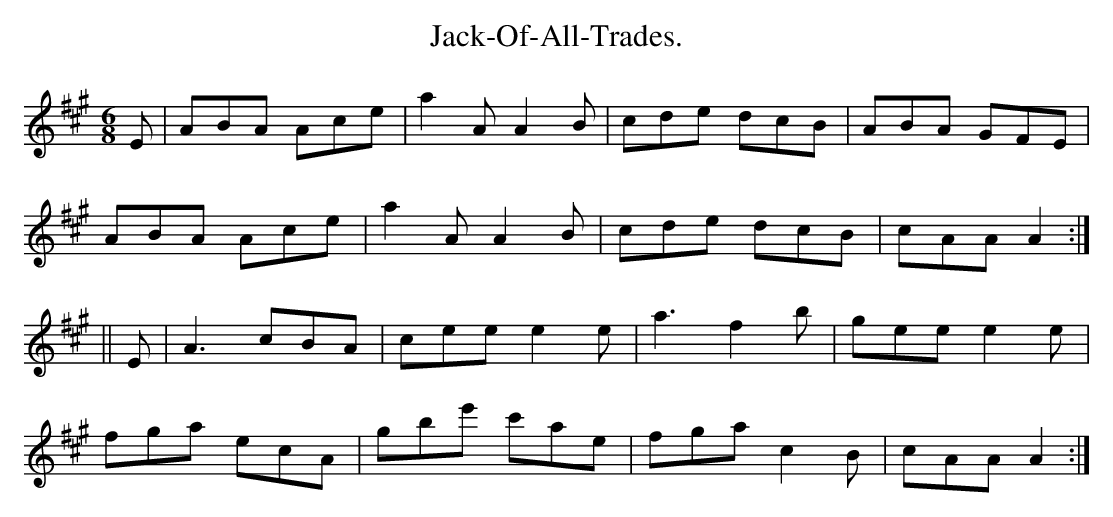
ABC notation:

X:1
T: Jack-Of-All-Trades.
M: 6/8
L: 1/8
K: A
E | ABA Ace | a2 A A2 B | cde dcB | ABA GFE |
ABA Ace | a2 A A2 B | cde dcB | cAA A2 :|
|| E | A3 cBA | cee e2 e | a3 f2 b | gee e2 e |
fga ecA | gbe' c'ae | fga c2 B | cAA A2 :|
